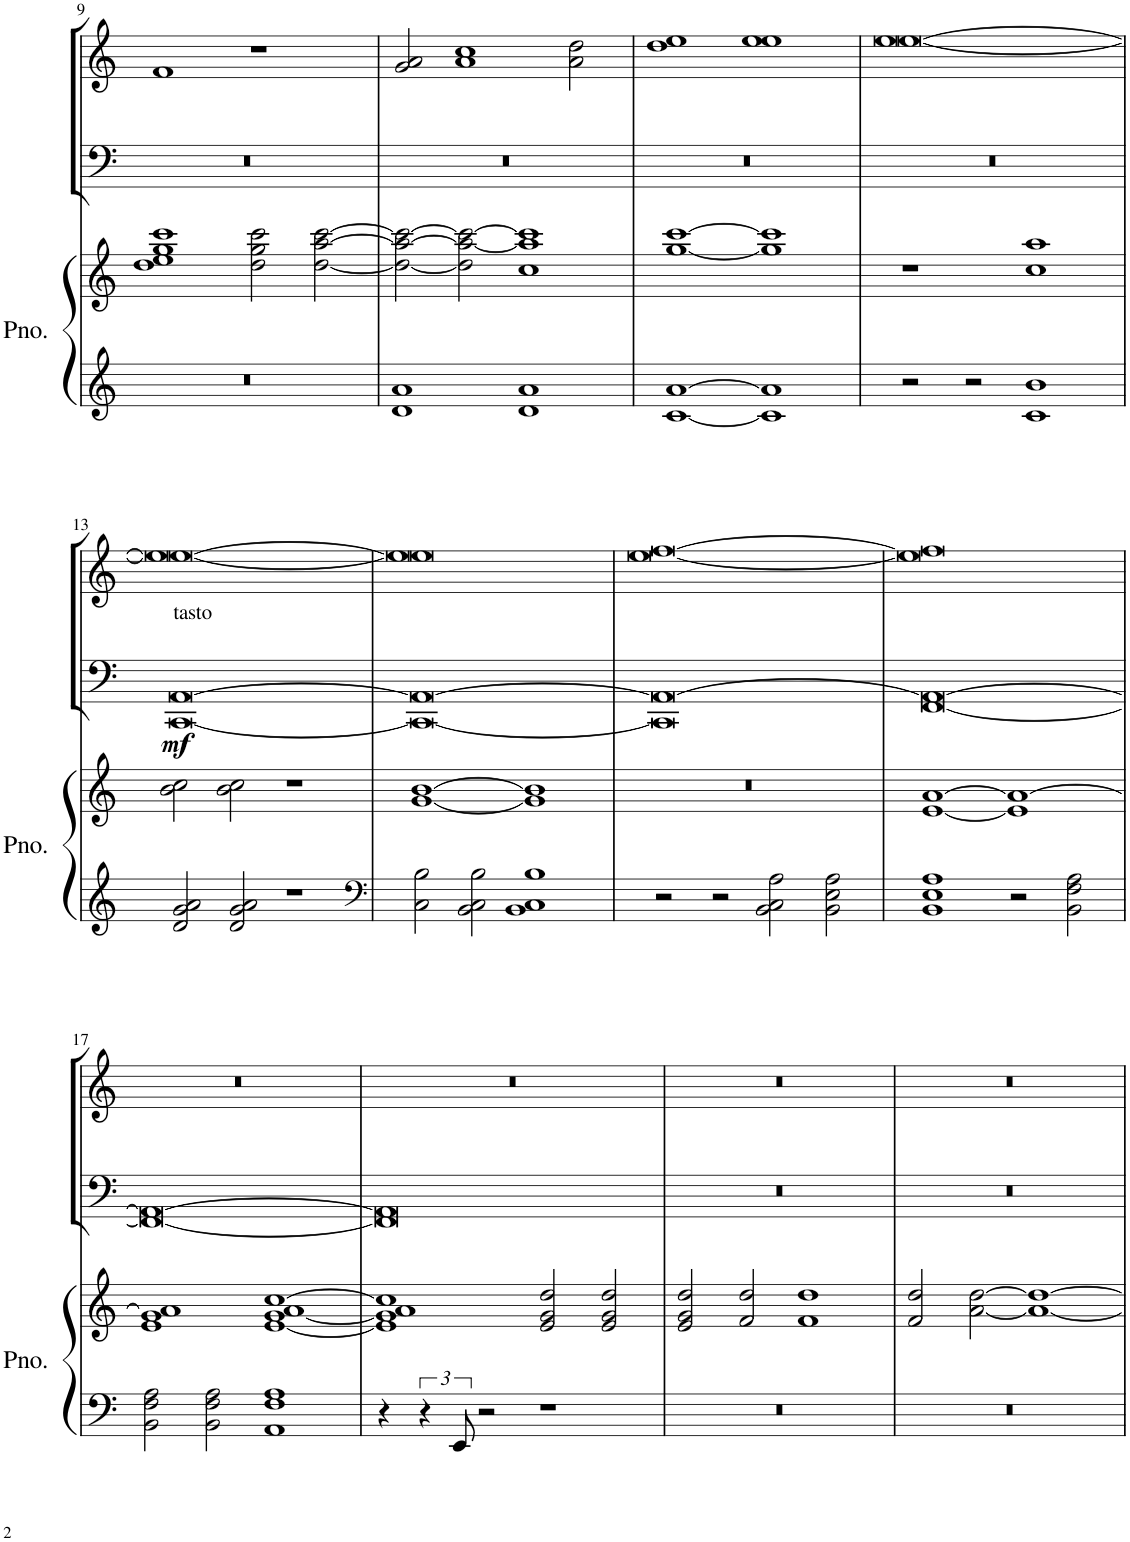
**kern	**kern	**kern	**dynam	**kern
*part3	*part3	*part2	*part2	*part1
*staff4	*staff3	*staff2	*staff2	*staff1
*I"Piano	*	*I"Violoncello	*	*I"Violin I
*I'Pno.	*	*I'Vc	*	*I'Vln
!!LO:PB:g=z
*clefG2	*clefG2	*clefF4	*	*clefG2
*k[]	*k[]	*k[]	*	*k[]
*M4/2	*M4/2	*M4/2	*	*M4/2
=9	=9	=9	=9	=9
0r	1dd 1ee 1gg 1ccc	0r	.	1f
.	2dd\ 2gg\ 2ccc\	.	.	1r
.	[2dd\ [2aa\ [2ccc\	.	.	.
=10	=10	=10	=10	=10
1d 1a	2dd\_ 2aa\_ 2ccc\_	0r	.	2g/ 2a/
.	2dd\] 2aa\_ 2ccc\_	.	.	1a 1cc
1d 1a	1cc 1aa] 1ccc]	.	.	.
.	.	.	.	2a\ 2dd\
=11	=11	=11	=11	=11
[1c [1a	[1gg [1ccc	0r	.	1dd 1ee
1c] 1a]	1gg] 1ccc]	.	.	1ee 1ee
=12	=12	=12	=12	=12
2r	1r	0r	.	[0ee [0ee
2r	.	.	.	.
1c 1b	1cc 1aa	.	.	.
!!LO:LB:g=z
=13	=13	=13	=13	=13
!	!	!LO:TX:a:t=tasto	!	!
!	!	!	!LO:DY:b	!
2d/ 2g/ 2a/	2b\ 2cc\	[0CC [0AA	mf	0ee_ 0ee_
2d/ 2g/ 2a/	2b\ 2cc\	.	.	.
1r	1r	.	.	.
=14	=14	=14	=14	=14
*clefF4	*	*	*	*
2C\ 2B\	[1g [1b	0CC_ 0AA_	.	0ee] 0ee]
2BB\ 2C\ 2B\	.	.	.	.
1BB 1C 1B	1g] 1b]	.	.	.
=15	=15	=15	=15	=15
2r	0r	0CC] 0AA_	.	[0ee [0ff
2r	.	.	.	.
2BB\ 2C\ 2A\	.	.	.	.
2BB\ 2E\ 2A\	.	.	.	.
=16	=16	=16	=16	=16
1BB 1E 1A	[1e [1a	[0FF 0AA_	.	0ee] 0ff]
2r	1e] 1a_	.	.	.
2BB\ 2F\ 2A\	.	.	.	.
!!LO:LB:g=z
=17	=17	=17	=17	=17
2BB\ 2F\ 2A\	1e 1g 1a]	0FF_ 0AA_	.	0r
2BB\ 2F\ 2A\	.	.	.	.
1AA 1F 1A	[1e [1g 1a [1cc	.	.	.
=18	=18	=18	=18	=18
4r	1e] 1g] 1a 1cc]	0FF] 0AA]	.	0r
6r	.	.	.	.
12EE/	.	.	.	.
2r	.	.	.	.
1r	2e/ 2g/ 2dd/	.	.	.
.	2e/ 2g/ 2dd/	.	.	.
=19	=19	=19	=19	=19
0r	2e/ 2g/ 2dd/	0r	.	0r
.	2f/ 2dd/	.	.	.
.	1f 1dd	.	.	.
=20	=20	=20	=20	=20
0r	2f/ 2dd/	0r	.	0r
.	[2a\ [2dd\	.	.	.
.	1a_ 1dd_	.	.	.
=	=	=	=	=
*-	*-	*-	*-	*-
